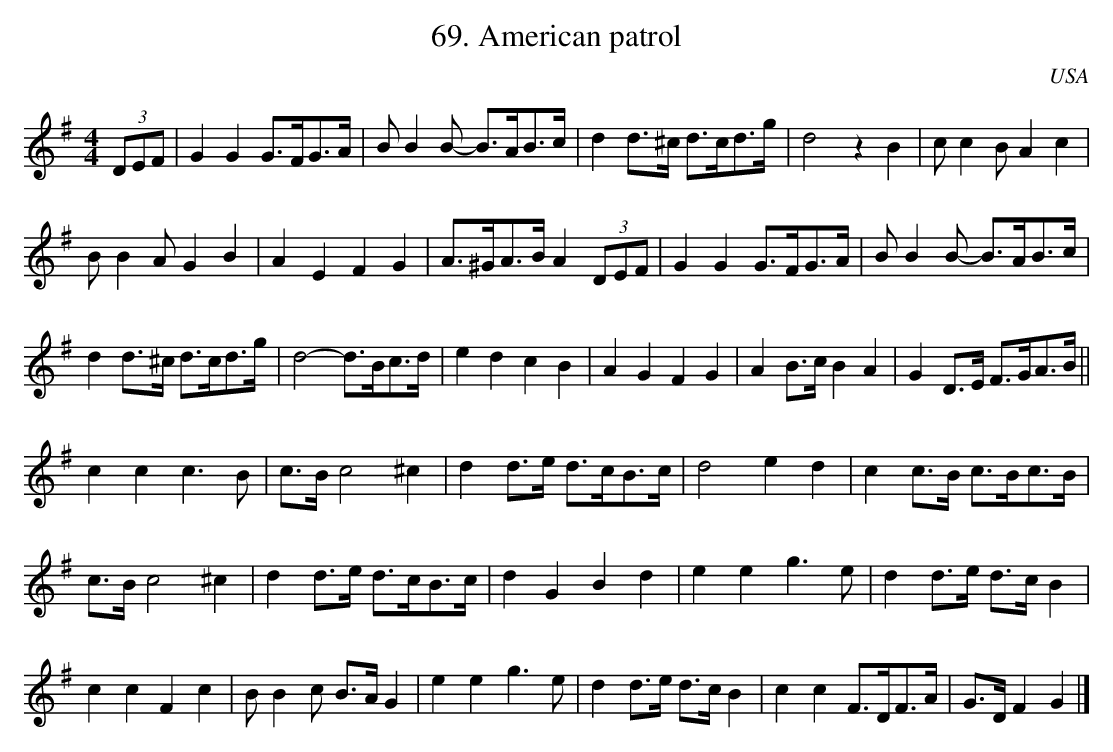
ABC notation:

X:1
T:69. American patrol
O:USA
M:4/4
K:G
(3DEF |\
G2G2 G>FG>A | BB2B- B>AB>c |\
d2d>^c d>cd>g | d4 z2B2 |\
cc2B A2c2 |
BB2A G2B2 |\
A2E2F2G2| A>^GA>B A2(3DEF |\
G2G2 G>FG>A | BB2B- B>AB>c |
d2d>^c d>cd>g | d4- d>Bc>d |\
e2d2c2B2| A2G2F2G2| \
A2B>c B2A2 | G2D>E F>GA>B||
c2c2 c3B | c>Bc4^c2 |\
d2d>e d>cB>c | d4e2d2 |\
c2c>B c>Bc>B |
c>Bc4^c2 |\
d2d>e d>cB>c | d2G2 B2d2|\
e2e2 g3e  | d2d>e d>cB2 |
c2c2 F2c2 | BB2c B>AG2 |\
e2e2 g3e  | d2d>e d>cB2 |\
c2c2 F>DF>A | G>DF2G2|]
